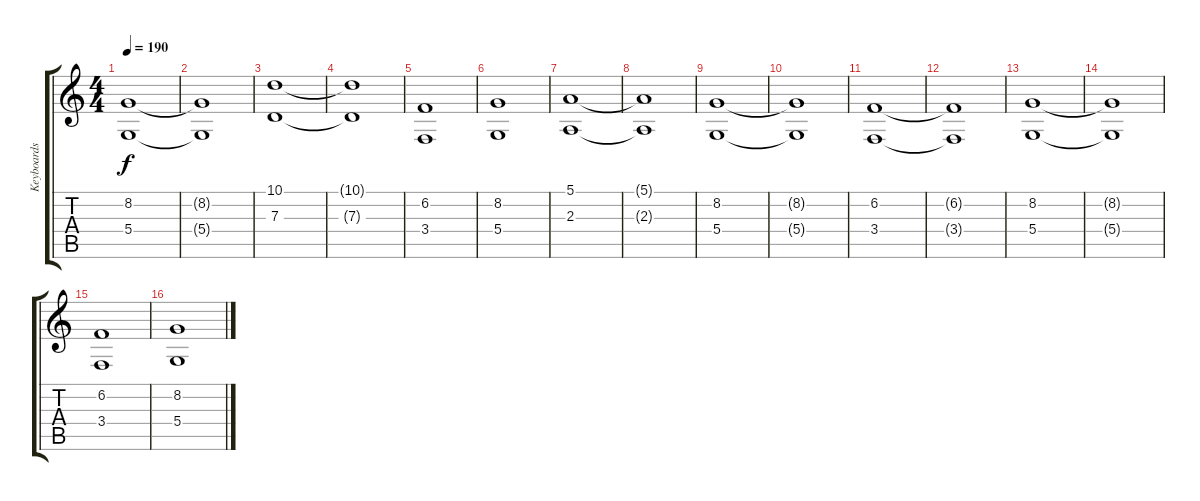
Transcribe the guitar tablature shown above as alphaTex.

\track ("Keyboards 1" "Keyboards ") {instrument stringensemble1}
\staff {score tabs}
\tuning (E4 B3 G3 D3 A2 E2) {hide}
\ts (4 4)
\tempo 190
\clef g2
\ks c
(8.2 5.4).1{dy f} |
(8.2{t} 5.4{t}).1 |
(10.1 7.3).1 |
(10.1{t} 7.3{t}).1 |
(6.2 3.4).1 |
(8.2 5.4).1 |
(5.1 2.3).1 |
(5.1{t} 2.3{t}).1 |
(8.2 5.4).1 |
(8.2{t} 5.4{t}).1 |
(6.2 3.4).1 |
(6.2{t} 3.4{t}).1 |
(8.2 5.4).1 |
(8.2{t} 5.4{t}).1 |
(6.2 3.4).1 |
(8.2 5.4).1
